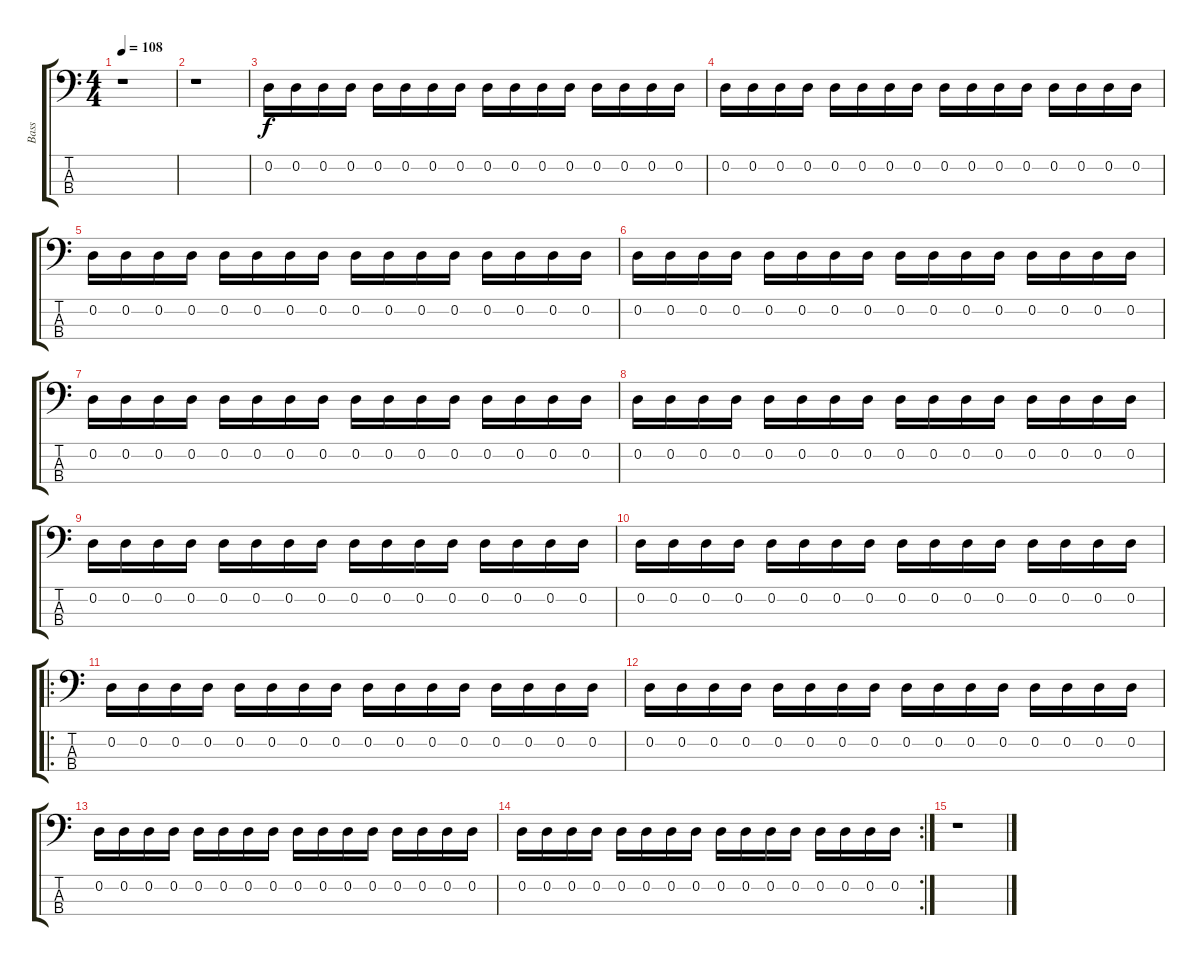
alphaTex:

\track ("Bass" "Bass") {instrument slapbass2}
\staff {score tabs}
\tuning (G2 D2 A1 D1) {hide}
\ts (4 4)
\tempo 108
\clef f4
\ks c
r.1{dy f} |
r.1 |
0.2.16 0.2.16 0.2.16 0.2.16 0.2.16 0.2.16 0.2.16 0.2.16 0.2.16 0.2.16 0.2.16 0.2.16 0.2.16 0.2.16 0.2.16 0.2.16 |
0.2.16 0.2.16 0.2.16 0.2.16 0.2.16 0.2.16 0.2.16 0.2.16 0.2.16 0.2.16 0.2.16 0.2.16 0.2.16 0.2.16 0.2.16 0.2.16 |
0.2.16 0.2.16 0.2.16 0.2.16 0.2.16 0.2.16 0.2.16 0.2.16 0.2.16 0.2.16 0.2.16 0.2.16 0.2.16 0.2.16 0.2.16 0.2.16 |
0.2.16 0.2.16 0.2.16 0.2.16 0.2.16 0.2.16 0.2.16 0.2.16 0.2.16 0.2.16 0.2.16 0.2.16 0.2.16 0.2.16 0.2.16 0.2.16 |
0.2.16 0.2.16 0.2.16 0.2.16 0.2.16 0.2.16 0.2.16 0.2.16 0.2.16 0.2.16 0.2.16 0.2.16 0.2.16 0.2.16 0.2.16 0.2.16 |
0.2.16 0.2.16 0.2.16 0.2.16 0.2.16 0.2.16 0.2.16 0.2.16 0.2.16 0.2.16 0.2.16 0.2.16 0.2.16 0.2.16 0.2.16 0.2.16 |
0.2.16 0.2.16 0.2.16 0.2.16 0.2.16 0.2.16 0.2.16 0.2.16 0.2.16 0.2.16 0.2.16 0.2.16 0.2.16 0.2.16 0.2.16 0.2.16 |
0.2.16 0.2.16 0.2.16 0.2.16 0.2.16 0.2.16 0.2.16 0.2.16 0.2.16 0.2.16 0.2.16 0.2.16 0.2.16 0.2.16 0.2.16 0.2.16 |
\ro
0.2.16 0.2.16 0.2.16 0.2.16 0.2.16 0.2.16 0.2.16 0.2.16 0.2.16 0.2.16 0.2.16 0.2.16 0.2.16 0.2.16 0.2.16 0.2.16 |
0.2.16 0.2.16 0.2.16 0.2.16 0.2.16 0.2.16 0.2.16 0.2.16 0.2.16 0.2.16 0.2.16 0.2.16 0.2.16 0.2.16 0.2.16 0.2.16 |
0.2.16 0.2.16 0.2.16 0.2.16 0.2.16 0.2.16 0.2.16 0.2.16 0.2.16 0.2.16 0.2.16 0.2.16 0.2.16 0.2.16 0.2.16 0.2.16 |
\rc 2
0.2.16 0.2.16 0.2.16 0.2.16 0.2.16 0.2.16 0.2.16 0.2.16 0.2.16 0.2.16 0.2.16 0.2.16 0.2.16 0.2.16 0.2.16 0.2.16 |
r.1
